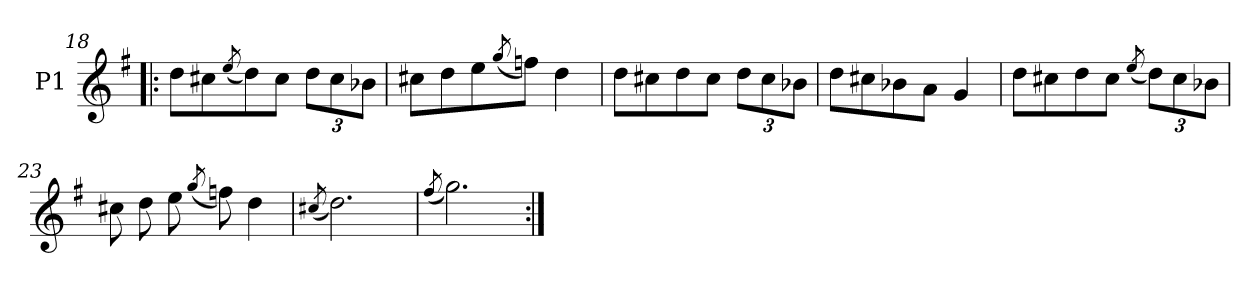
**kern
*part1
*staff1
*I"P1
*clefG2
*k[f#]
=18!|:
8ddL
8cc#X
(8qee/
8dd)
8cc#J
12ddL
12cc#
12b-XJ
=19
8cc#XL
8dd
8ee
(8qgg/
8ffnJ)
4dd
=20
8ddL
8cc#X
8dd
8cc#J
12ddL
12cc#
12b-XJ
=21
8ddL
8cc#X
8b-X
8aJ
4g
=22
8ddL
8cc#X
8dd
8cc#J
(8qee/
12ddL)
12cc#
12b-XJ
=23
8cc#X
8dd
8ee
(8qgg/
8ffn)
4dd
=24
(8qcc#X/
2.dd)
=25
(8qff#/
2.gg)
=:|!
*-
